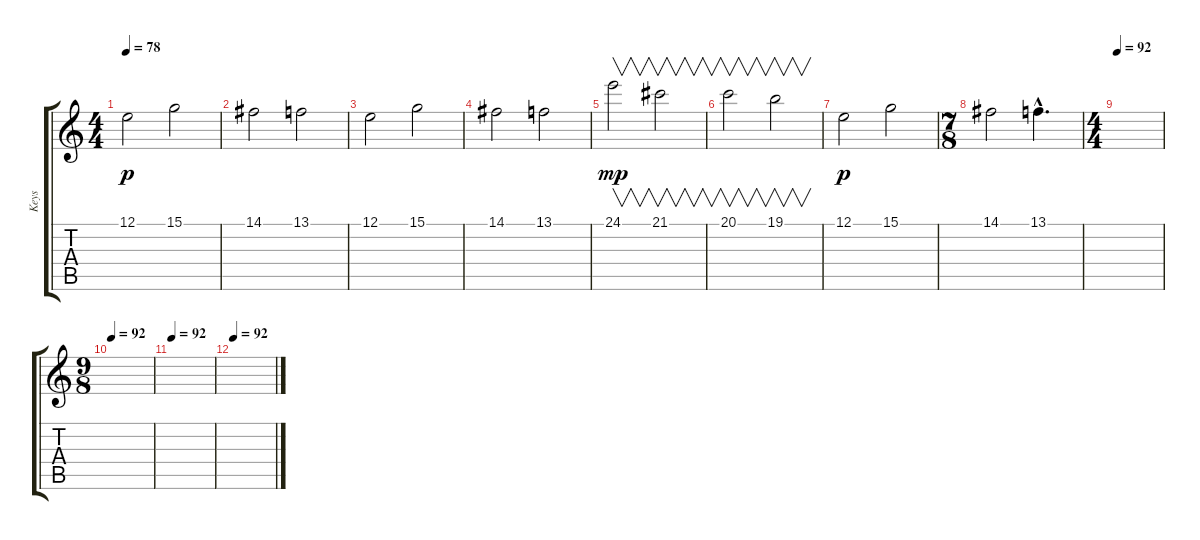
\track ("Keys" "Keys") {instrument choiraahs}
\staff {score tabs}
\tuning (E4 B3 G3 D3 A2 E2) {hide}
\ts (4 4)
\tempo 78
\clef g2
\ks c
12.1.2{dy p} 15.1.2 |
14.1.2 13.1.2 |
12.1.2 15.1.2 |
14.1.2 13.1.2 |
24.1.2{v dy mp} 21.1.2{v} |
20.1.2{v} 19.1.2{v} |
12.1.2{dy p} 15.1.2 |
\ts (7 8)
14.1.2 13.1{hac}.4{d} |
\ts (4 4)
\tempo 92
|
\ts (9 8)
\tempo 92
|
\tempo 92
|
\tempo 92
